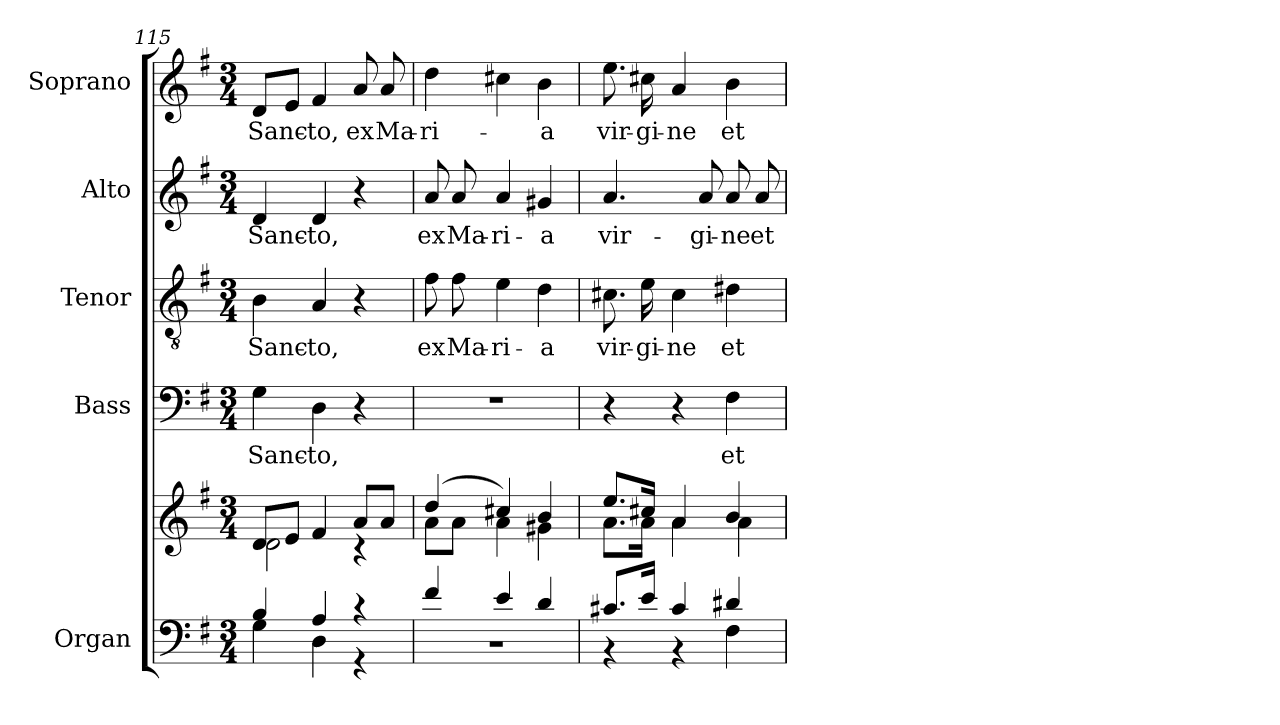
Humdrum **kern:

**kern	**kern	**kern	**text	**kern	**text	**kern	**text	**kern	**text
*part5	*part5	*part4	*part4	*part3	*part3	*part2	*part2	*part1	*part1
*staff6	*staff5	*staff4	*staff4	*staff3	*staff3	*staff2	*staff2	*staff1	*staff1
*I"Organ	*	*I"Bass	*	*I"Tenor	*	*I"Alto	*	*I"Soprano	*
*I'Org.	*	*I'B.	*	*I'T.	*	*I'A.	*	*I'S.	*
*clefF4	*clefG2	*clefF4	*	*clefGv2	*	*clefG2	*	*clefG2	*
*k[f#]	*k[f#]	*k[f#]	*	*k[f#]	*	*k[f#]	*	*k[f#]	*
*G:	*G:	*G:	*	*G:	*	*G:	*	*G:	*
*M3/4	*M3/4	*M3/4	*	*M3/4	*	*M3/4	*	*M3/4	*
=115	=115	=115	=115	=115	=115	=115	=115	=115	=115
*^	*^	*	*	*	*	*	*	*	*
!	!	!	!	!	!LO:LY:b	!	!LO:LY:b	!	!LO:LY:b	!	!LO:LY:b
4B/	4G\	8d/L	2d\	4G\	Sanc-	4B\	Sanc-	4d/	Sanc-	8d/L	Sanc-
.	.	8e/J	.	.	.	.	.	.	.	8e/J	.
!	!	!	!	!	!LO:LY:b	!	!LO:LY:b	!	!LO:LY:b	!	!LO:LY:b
4A/	4D\	4f#/	.	4D\	-to,	4A/	-to,	4d/	-to,	4f#/	-to,
!	!	!	!	!	!	!	!	!	!	!	!LO:LY:b
4r	4r	8a/L	4rc	4r	.	4r	.	4r	.	8a/	ex
!	!	!	!	!	!	!	!	!	!	!	!LO:LY:b
.	.	8a/J	.	.	.	.	.	.	.	8a/	Ma-
!!LO:PB:g=z
=116	=116	=116	=116	=116	=116	=116	=116	=116	=116	=116	=116
!	!	!	!	!	!	!	!LO:LY:b	!	!LO:LY:b	!	!LO:LY:b
4f#/	2.r	(>4dd/	8a\L	2.r	.	8f#\	ex	8a/	ex	4dd\	-ri-
!	!	!	!	!	!	!	!LO:LY:b	!	!LO:LY:b	!	!
.	.	.	8a\J	.	.	8f#\	Ma-	8a/	Ma-	.	.
!	!	!	!	!	!	!	!LO:LY:b	!	!LO:LY:b	!	!
4e/	.	4cc#X/)	4a\	.	.	4e\	-ri-	4a/	-ri-	4cc#X\	.
!	!	!	!	!	!	!	!LO:LY:b	!	!LO:LY:b	!	!LO:LY:b
4d/	.	4b/	4g#X\	.	.	4d\	-a	4g#X/	-a	4b\	-a
=117	=117	=117	=117	=117	=117	=117	=117	=117	=117	=117	=117
!	!	!	!	!	!	!	!LO:LY:b	!	!LO:LY:b	!	!LO:LY:b
8.c#X/L	4r	8.ee/L	8.a\L	4r	.	8.c#X\	vir-	4.a/	vir-	8.ee\	vir-
!	!	!	!	!	!	!	!LO:LY:b	!	!	!	!LO:LY:b
16e/Jk	.	16cc#X/Jk	16a\Jk	.	.	16e\	-gi-	.	.	16cc#X\	-gi-
!	!	!	!	!	!	!	!LO:LY:b	!	!	!	!LO:LY:b
4c#/	4r	4a/	4a\	4r	.	4c#\	-ne	.	.	4a/	-ne
!	!	!	!	!	!	!	!	!	!LO:LY:b	!	!
.	.	.	.	.	.	.	.	8a/	-gi-	.	.
!	!	!	!	!	!LO:LY:b	!	!LO:LY:b	!	!LO:LY:b	!	!LO:LY:b
4d#X/	4F#\	4b/	4a\	4F#\	et	4d#X\	et	8a/	-ne	4b\	et
!	!	!	!	!	!	!	!	!	!LO:LY:b	!	!
.	.	.	.	.	.	.	.	8a/	et	.	.
*v	*v	*	*	*	*	*	*	*	*	*	*
*	*v	*v	*	*	*	*	*	*	*	*
=	=	=	=	=	=	=	=	=	=
*-	*-	*-	*-	*-	*-	*-	*-	*-	*-
